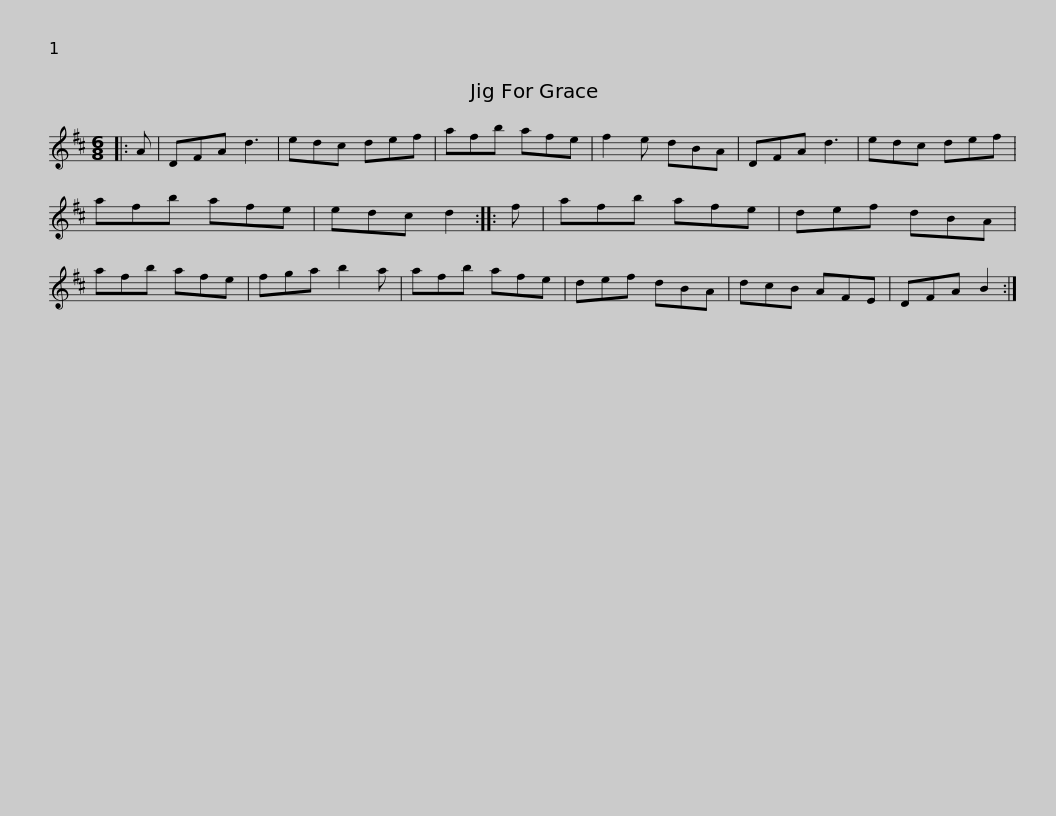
X:1
L:1/8
M:6/8
I:linebreak $
K:D
V:1 treble
V:1
|: A | DFA d3 | edc def | afb afe | f2 e dBA | %5
 DFA d3 | edc def | afb afe |$ edc d2 :: f | %10
 afb afe | def dBA | afb afe | fga b2 a | afb afe | %15
 def dBA |$ dcB AFE | DFA B2 :| %18
